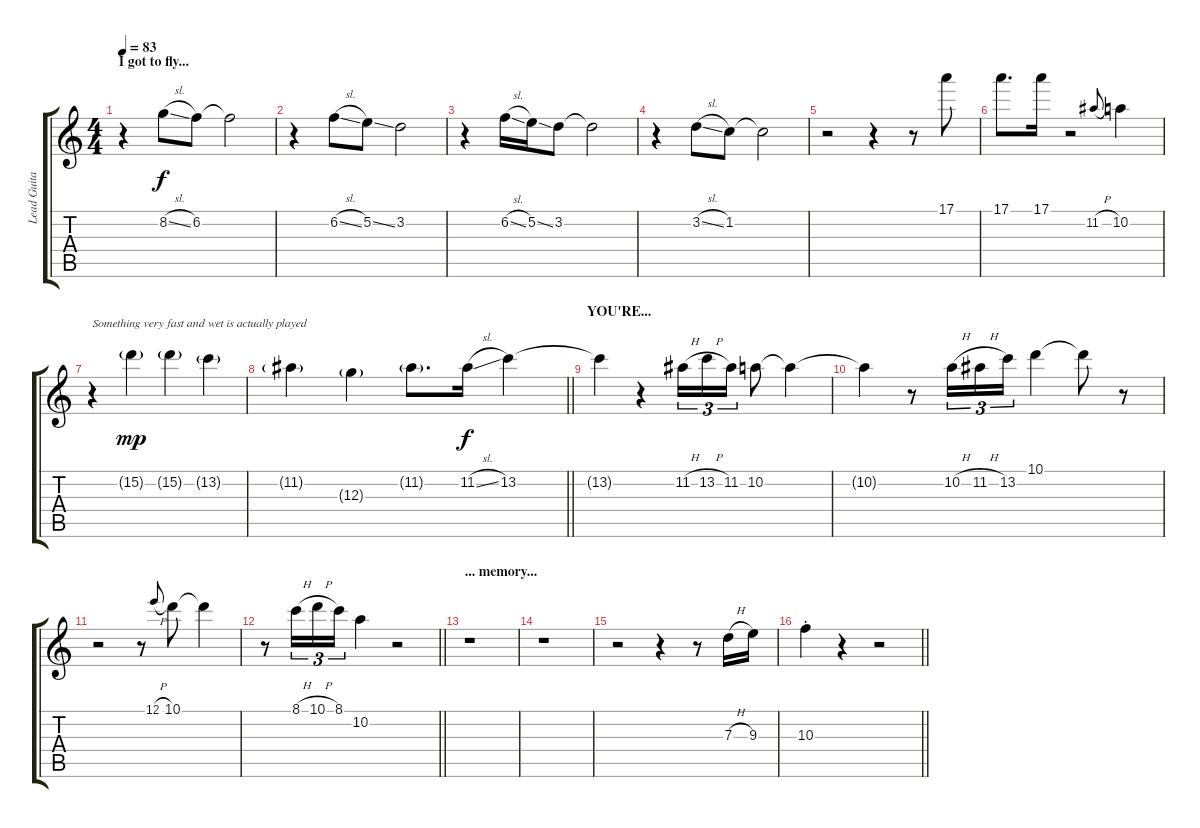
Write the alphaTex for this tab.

\track ("Lead Guitar (Mandel)" "Lead Guita") {instrument electricguitarjazz}
\staff {score tabs}
\tuning (E4 B3 G3 D3 A2 E2) {hide}
\ts (4 4)
\section ("" "I got to fly...")
\tempo 83
\clef g2
\ks c
r.4{dy f} 8.2{sl}.8 6.2.8 6.2{t}.2 |
r.4 6.2{sl}.8 5.2{ss}.8 3.2.2 |
r.4 6.2{sl}.16 5.2{ss}.16 3.2.8 3.2{t}.2 |
r.4 3.2{sl}.8 1.2.8 1.2{t}.2 |
r.2 r.4 r.8 17.1.8 |
17.1.8{d} 17.1.16 r.2 11.2{h}.8{gr onbeat} 10.2.4 |
r.4{txt "Something very fast and wet is actually played"} 15.2{g}.4{dy mp} 15.2{g}.4 13.2{g}.4 |
\barLineRight lightlight
11.2{g}.4 12.3{g}.4 11.2{g}.8{d} 11.2{sl}.16{dy f} 13.2.4 |
\section ("" "YOU'RE...")
13.2{t}.4 r.4 11.2{h}.16{tu (3 2)} 13.2{h}.16{tu (3 2)} 11.2.16{tu (3 2)} 10.2.8 10.2{t}.4 |
10.2{t}.4 r.8 10.2{h}.16{tu (3 2)} 11.2{h}.16{tu (3 2)} 13.2.16{tu (3 2)} 10.1.4 10.1{t}.8 r.8 |
r.2 r.8 12.1{h}.8{gr onbeat} 10.1.8 10.1{t}.4 |
\barLineRight lightlight
r.8 8.1{h}.16{tu (3 2)} 10.1{h}.16{tu (3 2)} 8.1.16{tu (3 2)} 10.2.4 r.2 |
\section ("" "... memory...")
r.1 |
r.1 |
r.2 r.4 r.8 7.3{h}.16 9.3.16 |
\barLineRight lightlight
10.3{st}.4 r.4 r.2
